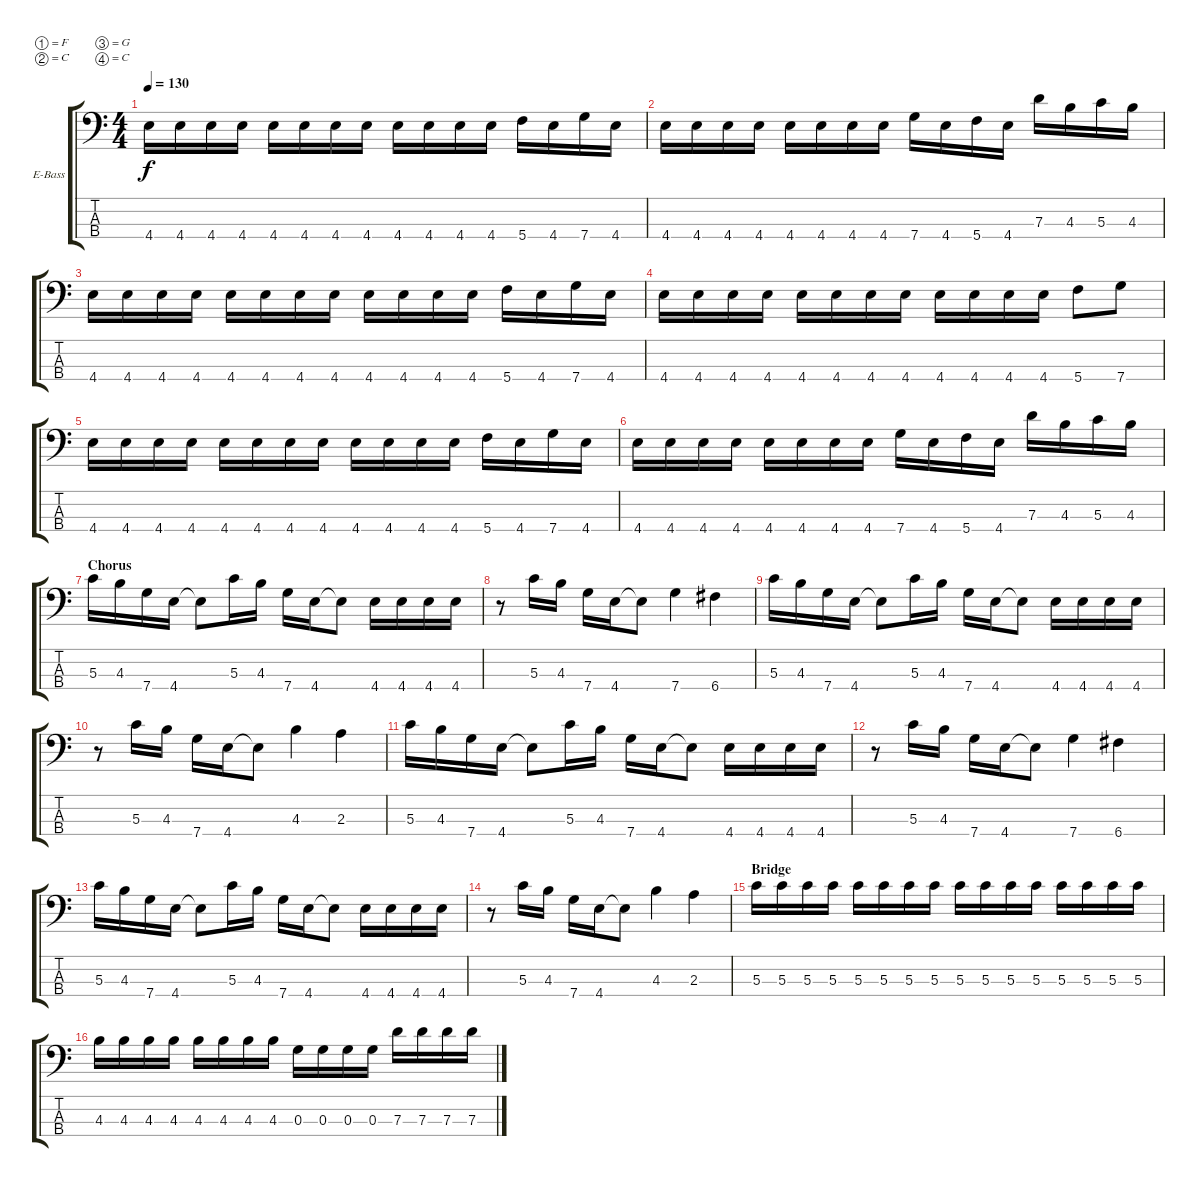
\bracketExtendMode groupsimilarinstruments
\firstSystemTrackNameOrientation horizontal
\otherSystemsTrackNameOrientation horizontal
\track ("Jason James " "E-Bass") {instrument electricbasspick}
\staff {score tabs}
\tuning (F3 C3 G2 C2)
\ts (4 4)
\tempo 130
\clef f4
\ks c
4.4.16{dy f} 4.4.16 4.4.16 4.4.16 4.4.16 4.4.16 4.4.16 4.4.16 4.4.16 4.4.16 4.4.16 4.4.16 5.4.16 4.4.16 7.4.16 4.4.16 |
4.4.16 4.4.16 4.4.16 4.4.16 4.4.16 4.4.16 4.4.16 4.4.16 7.4.16 4.4.16 5.4.16 4.4.16 7.3.16 4.3.16 5.3.16 4.3.16 |
4.4.16 4.4.16 4.4.16 4.4.16 4.4.16 4.4.16 4.4.16 4.4.16 4.4.16 4.4.16 4.4.16 4.4.16 5.4.16 4.4.16 7.4.16 4.4.16 |
4.4.16 4.4.16 4.4.16 4.4.16 4.4.16 4.4.16 4.4.16 4.4.16 4.4.16 4.4.16 4.4.16 4.4.16 5.4.8 7.4.8 |
4.4.16 4.4.16 4.4.16 4.4.16 4.4.16 4.4.16 4.4.16 4.4.16 4.4.16 4.4.16 4.4.16 4.4.16 5.4.16 4.4.16 7.4.16 4.4.16 |
4.4.16 4.4.16 4.4.16 4.4.16 4.4.16 4.4.16 4.4.16 4.4.16 7.4.16 4.4.16 5.4.16 4.4.16 7.3.16 4.3.16 5.3.16 4.3.16 |
\section ("" "Chorus")
5.3.16 4.3.16 7.4.16 4.4.16 4.4{t}.8 5.3.16 4.3.16 7.4.16 4.4.16 4.4{t}.8 4.4.16 4.4.16 4.4.16 4.4.16 |
r.8 5.3.16 4.3.16 7.4.16 4.4.16 4.4{t}.8 7.4.4 6.4.4 |
5.3.16 4.3.16 7.4.16 4.4.16 4.4{t}.8 5.3.16 4.3.16 7.4.16 4.4.16 4.4{t}.8 4.4.16 4.4.16 4.4.16 4.4.16 |
r.8 5.3.16 4.3.16 7.4.16 4.4.16 4.4{t}.8 4.3.4 2.3.4 |
5.3.16 4.3.16 7.4.16 4.4.16 4.4{t}.8 5.3.16 4.3.16 7.4.16 4.4.16 4.4{t}.8 4.4.16 4.4.16 4.4.16 4.4.16 |
r.8 5.3.16 4.3.16 7.4.16 4.4.16 4.4{t}.8 7.4.4 6.4.4 |
5.3.16 4.3.16 7.4.16 4.4.16 4.4{t}.8 5.3.16 4.3.16 7.4.16 4.4.16 4.4{t}.8 4.4.16 4.4.16 4.4.16 4.4.16 |
r.8 5.3.16 4.3.16 7.4.16 4.4.16 4.4{t}.8 4.3.4 2.3.4 |
\section ("" "Bridge")
5.3.16 5.3.16 5.3.16 5.3.16 5.3.16 5.3.16 5.3.16 5.3.16 5.3.16 5.3.16 5.3.16 5.3.16 5.3.16 5.3.16 5.3.16 5.3.16 |
4.3.16 4.3.16 4.3.16 4.3.16 4.3.16 4.3.16 4.3.16 4.3.16 0.3.16 0.3.16 0.3.16 0.3.16 7.3.16 7.3.16 7.3.16 7.3.16
